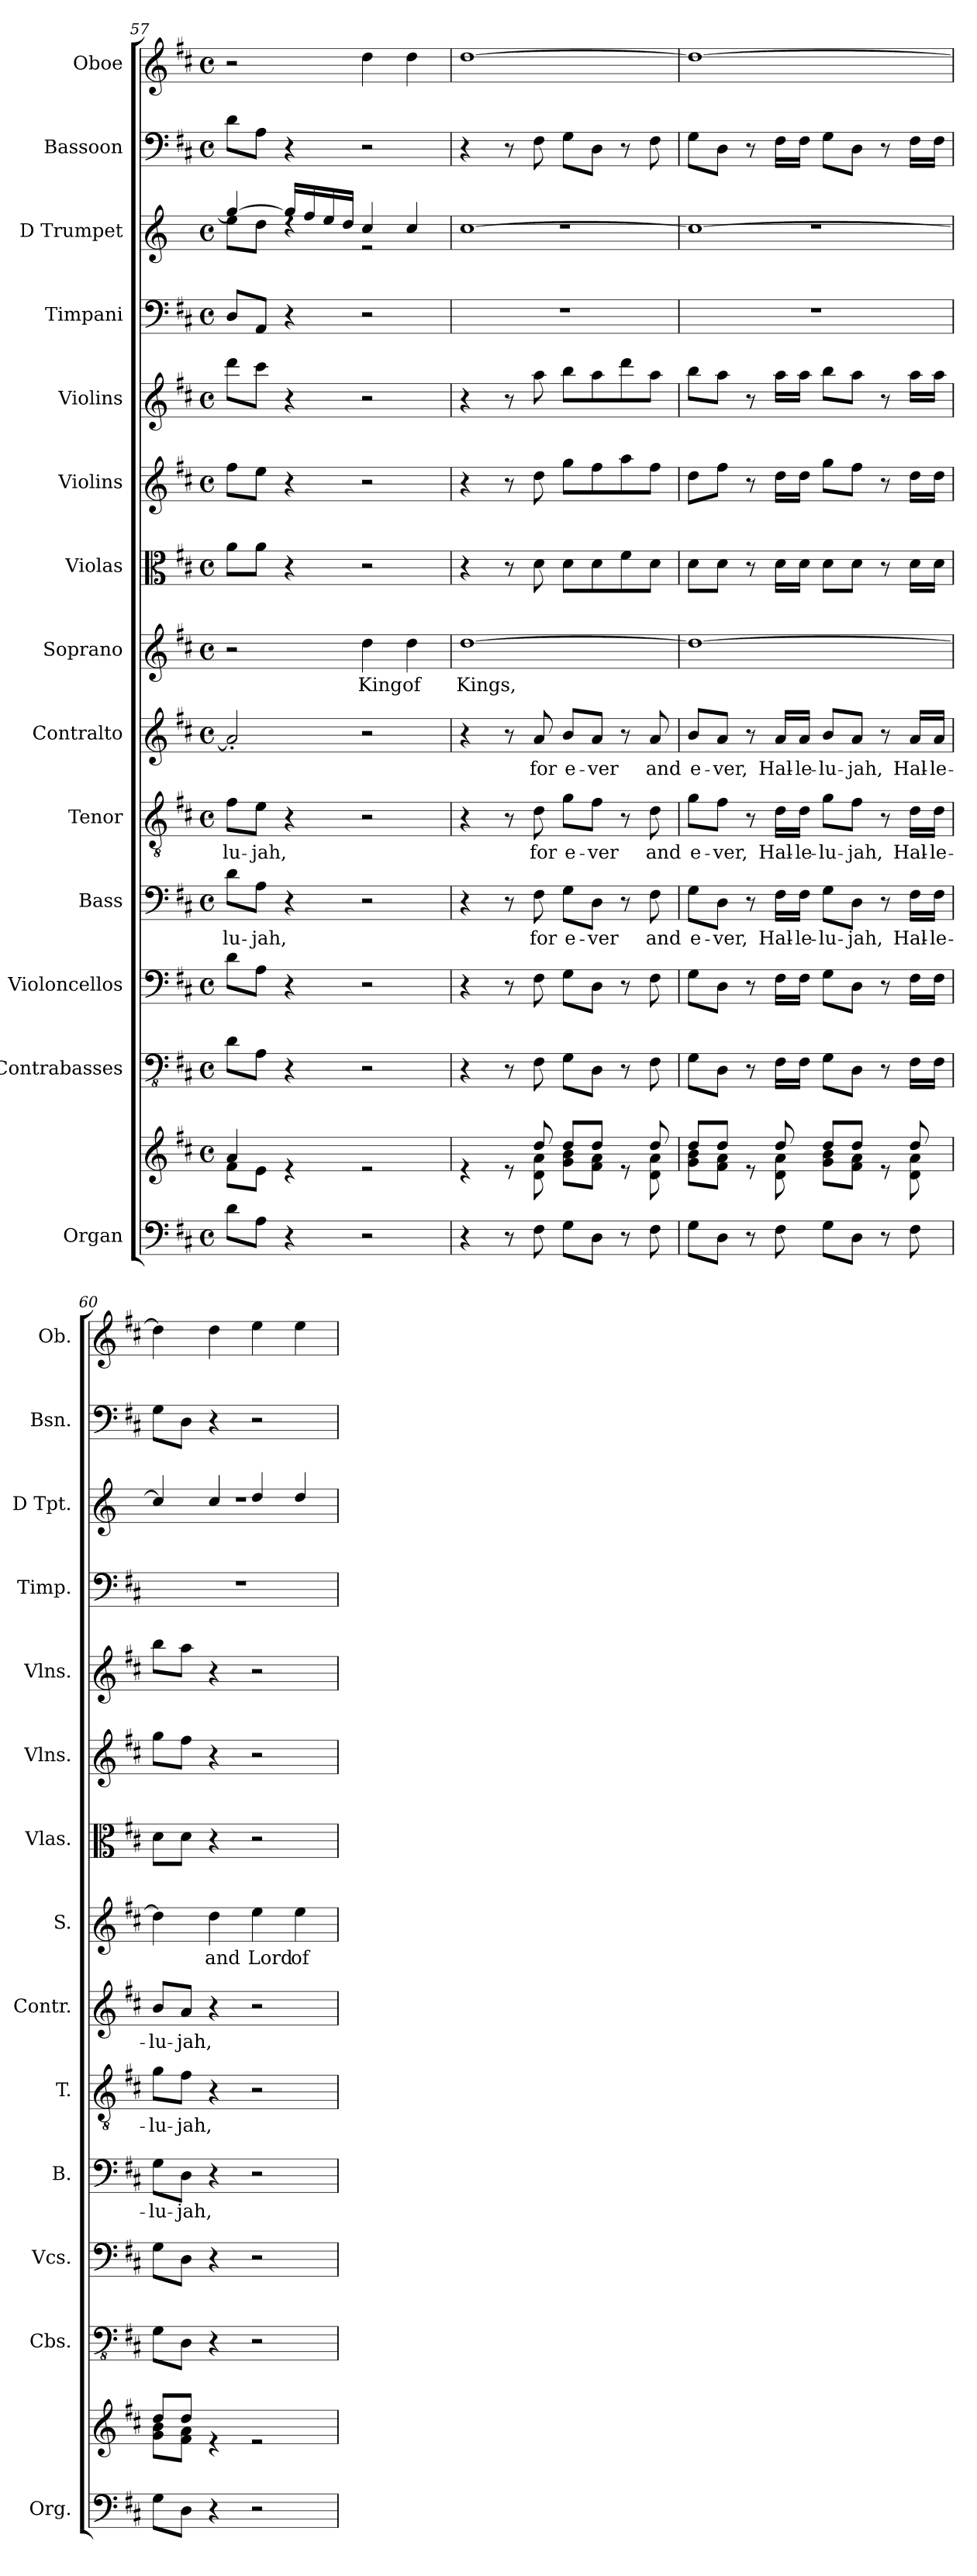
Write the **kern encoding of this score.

**kern	**kern	**kern	**kern	**kern	**text	**kern	**text	**kern	**text	**kern	**text	**kern	**kern	**kern	**kern	**kern	**kern	**kern
*part14	*part14	*part13	*part12	*part11	*part11	*part10	*part10	*part9	*part9	*part8	*part8	*part7	*part6	*part5	*part4	*part3	*part2	*part1
*staff15	*staff14	*staff13	*staff12	*staff11	*staff11	*staff10	*staff10	*staff9	*staff9	*staff8	*staff8	*staff7	*staff6	*staff5	*staff4	*staff3	*staff2	*staff1
*I"Organ	*	*I"Contrabasses	*I"Violoncellos	*I"Bass	*	*I"Tenor	*	*I"Contralto	*	*I"Soprano	*	*I"Violas	*I"Violins	*I"Violins	*I"Timpani	*I"D Trumpet	*I"Bassoon	*I"Oboe
*I'Org.	*	*I'Cbs.	*I'Vcs.	*I'B.	*	*I'T.	*	*I'Contr.	*	*I'S.	*	*I'Vlas.	*I'Vlns.	*I'Vlns.	*I'Timp.	*I'D Tpt.	*I'Bsn.	*I'Ob.
*clefF4	*clefG2	*clefFv4	*clefF4	*clefF4	*	*clefGv2	*	*clefG2	*	*clefG2	*	*clefC3	*clefG2	*clefG2	*clefF4	*clefG2	*clefF4	*clefG2
*	*	*	*	*	*	*	*	*	*	*	*	*	*	*	*	*ITrd-1c-2	*	*
*k[f#c#]	*k[f#c#]	*k[f#c#]	*k[f#c#]	*k[f#c#]	*	*k[f#c#]	*	*k[f#c#]	*	*k[f#c#]	*	*k[f#c#]	*k[f#c#]	*k[f#c#]	*k[f#c#]	*k[f#c#]	*k[f#c#]	*k[f#c#]
*M4/4	*M4/4	*M4/4	*M4/4	*M4/4	*	*M4/4	*	*M4/4	*	*M4/4	*	*M4/4	*M4/4	*M4/4	*M4/4	*M4/4	*M4/4	*M4/4
*met(c)	*met(c)	*met(c)	*met(c)	*met(c)	*	*met(c)	*	*met(c)	*	*met(c)	*	*met(c)	*met(c)	*met(c)	*met(c)	*met(c)	*met(c)	*met(c)
=57	=57	=57	=57	=57	=57	=57	=57	=57	=57	=57	=57	=57	=57	=57	=57	=57	=57	=57
*	*^	*	*	*	*	*	*	*	*	*	*	*	*	*	*	*^	*	*
8d\L	4a/	8f#\L	8D\L	8d\L	8d\L	-lu-	8f#\L	-lu-	2a'/]	.	2r	.	8a\L	8ff#\L	8ddd\L	8D/L	4aa/_	8ff#\L	8d\L	2r
8A\J	.	8e\J	8AA\J	8A\J	8A\J	-jah,	8e\J	-jah,	.	.	.	.	8a\J	8ee\J	8ccc#\J	8AA/J	.	8ee\J	8A\J	.
4r	4re	2.ryy	4r	4r	4r	.	4r	.	.	.	.	.	4r	4r	4r	4r	16aa/LL]	4rdd	4r	.
.	.	.	.	.	.	.	.	.	.	.	.	.	.	.	.	.	16gg/	.	.	.
.	.	.	.	.	.	.	.	.	.	.	.	.	.	.	.	.	16ff#/	.	.	.
.	.	.	.	.	.	.	.	.	.	.	.	.	.	.	.	.	16ee/JJ	.	.	.
2r	2re	.	2r	2r	2r	.	2r	.	2r	.	4dd\	King	2r	2r	2r	2r	4dd/	2r	2r	4dd\
.	.	.	.	.	.	.	.	.	.	.	4dd\	of	.	.	.	.	4dd/	.	.	4dd\
!!LO:PB:g=z
=58	=58	=58	=58	=58	=58	=58	=58	=58	=58	=58	=58	=58	=58	=58	=58	=58	=58	=58	=58	=58
4r	4re	4.ryy	4r	4r	4r	.	4r	.	4r	.	[1dd	Kings,	4r	4r	4r	1r	[1dd	1rdd	4r	[1dd
8r	8re	.	8r	8r	8r	.	8r	.	8r	.	.	.	8r	8r	8r	.	.	.	8r	.
8F#\	8dd/	8d\ 8a\	8FF#\	8F#\	8F#\	for	8d\	for	8a/	for	.	.	8d\	8dd\	8aa\	.	.	.	8F#\	.
8G\L	8dd/L	8g\ 8b\L	8GG\L	8G\L	8G\L	e-	8g\L	e-	8b/L	e-	.	.	8d\L	8gg\L	8bb\L	.	.	.	8G\L	.
8D\J	8dd/J	8f#\ 8a\J	8DD\J	8D\J	8D\J	-ver	8f#\J	-ver	8a/J	-ver	.	.	8d\	8ff#\	8aa\	.	.	.	8D\J	.
8r	8re	8ryy	8r	8r	8r	.	8r	.	8r	.	.	.	8f#\	8aa\	8ddd\	.	.	.	8r	.
8F#\	8dd/	8d\ 8a\	8FF#\	8F#\	8F#\	and	8d\	and	8a/	and	.	.	8d\J	8ff#\J	8aa\J	.	.	.	8F#\	.
=59	=59	=59	=59	=59	=59	=59	=59	=59	=59	=59	=59	=59	=59	=59	=59	=59	=59	=59	=59	=59
8G\L	8dd/L	8g\ 8b\L	8GG\L	8G\L	8G\L	e-	8g\L	e-	8b/L	e-	1dd_	.	8d\L	8dd\L	8bb\L	1r	1dd_	1rdd	8G\L	1dd_
8D\J	8dd/J	8f#\ 8a\J	8DD\J	8D\J	8D\J	-ver,	8f#\J	-ver,	8a/J	-ver,	.	.	8d\J	8ff#\J	8aa\J	.	.	.	8D\J	.
8r	8re	8ryy	8r	8r	8r	.	8r	.	8r	.	.	.	8r	8r	8r	.	.	.	8r	.
8F#\	8dd/	8d\ 8a\	16FF#\LL	16F#\LL	16F#\LL	Hal-	16d\LL	Hal-	16a/LL	Hal-	.	.	16d\LL	16dd\LL	16aa\LL	.	.	.	16F#\LL	.
.	.	.	16FF#\JJ	16F#\JJ	16F#\JJ	-le-	16d\JJ	-le-	16a/JJ	-le-	.	.	16d\JJ	16dd\JJ	16aa\JJ	.	.	.	16F#\JJ	.
8G\L	8dd/L	8g\ 8b\L	8GG\L	8G\L	8G\L	-lu-	8g\L	-lu-	8b/L	-lu-	.	.	8d\L	8gg\L	8bb\L	.	.	.	8G\L	.
8D\J	8dd/J	8f#\ 8a\J	8DD\J	8D\J	8D\J	-jah,	8f#\J	-jah,	8a/J	-jah,	.	.	8d\J	8ff#\J	8aa\J	.	.	.	8D\J	.
8r	8re	8ryy	8r	8r	8r	.	8r	.	8r	.	.	.	8r	8r	8r	.	.	.	8r	.
8F#\	8dd/	8d\ 8a\	16FF#\LL	16F#\LL	16F#\LL	Hal-	16d\LL	Hal-	16a/LL	Hal-	.	.	16d\LL	16dd\LL	16aa\LL	.	.	.	16F#\LL	.
.	.	.	16FF#\JJ	16F#\JJ	16F#\JJ	-le-	16d\JJ	-le-	16a/JJ	-le-	.	.	16d\JJ	16dd\JJ	16aa\JJ	.	.	.	16F#\JJ	.
=60	=60	=60	=60	=60	=60	=60	=60	=60	=60	=60	=60	=60	=60	=60	=60	=60	=60	=60	=60	=60
8G\L	8dd/L	8g\ 8b\L	8GG\L	8G\L	8G\L	-lu-	8g\L	-lu-	8b/L	-lu-	4dd\]	.	8d\L	8gg\L	8bb\L	1r	4dd/]	1rdd	8G\L	4dd\]
8D\J	8dd/J	8f#\ 8a\J	8DD\J	8D\J	8D\J	-jah,	8f#\J	-jah,	8a/J	-jah,	.	.	8d\J	8ff#\J	8aa\J	.	.	.	8D\J	.
4r	4re	2.ryy	4r	4r	4r	.	4r	.	4r	.	4dd\	and	4r	4r	4r	.	4dd/	.	4r	4dd\
2r	2re	.	2r	2r	2r	.	2r	.	2r	.	4ee\	Lord	2r	2r	2r	.	4ee/	.	2r	4ee\
.	.	.	.	.	.	.	.	.	.	.	4ee\	of	.	.	.	.	4ee/	.	.	4ee\
*	*v	*v	*	*	*	*	*	*	*	*	*	*	*	*	*	*	*v	*v	*	*
=	=	=	=	=	=	=	=	=	=	=	=	=	=	=	=	=	=	=
*-	*-	*-	*-	*-	*-	*-	*-	*-	*-	*-	*-	*-	*-	*-	*-	*-	*-	*-
